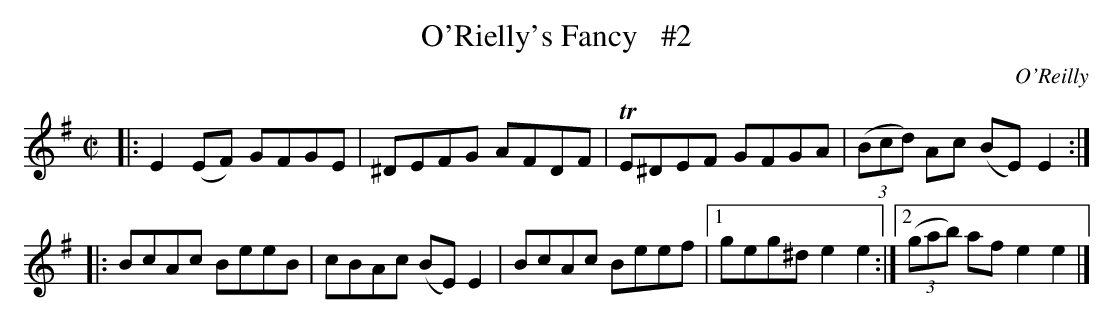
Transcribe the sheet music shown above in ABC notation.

X:1
T: O'Rielly's Fancy   #2
O: O'Reilly
M: C|
L: 1/8
K: Em
|: E2(EF) GFGE | ^DEFG AFDF | TE^DEF GFGA | ((3Bcd) Ac (BE)E2 :|\
|: BcAc BeeB | cBAc (BE)E2 | BcAc Beef |1 geg^d e2e2 :|2 ((3gab) af e2e2 |]
